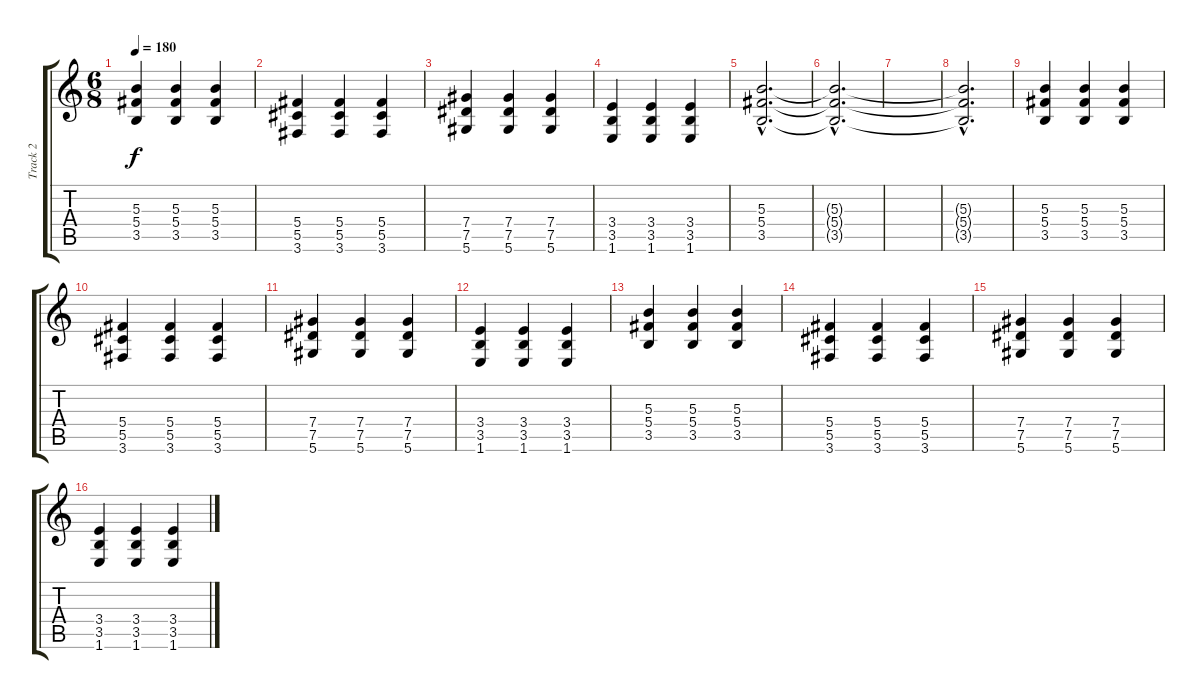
\track ("Track 2" "Track 2") {instrument distortionguitar}
\staff {score tabs}
\tuning (Eb4 Bb3 Gb3 Db3 Ab2 Eb2) {hide}
\ts (6 8)
\tempo 180
\clef g2
\ks c
(5.3 5.4 3.5).4{dy f instrument distortionguitar} (5.3 5.4 3.5).4 (5.3 5.4 3.5).4 |
(5.4 5.5 3.6).4 (5.4 5.5 3.6).4 (5.4 5.5 3.6).4 |
(7.4 7.5 5.6).4 (7.4 7.5 5.6).4 (7.4 7.5 5.6).4 |
(3.4 3.5 1.6).4 (3.4 3.5 1.6).4 (3.4 3.5 1.6).4 |
(5.3{hac} 5.4{hac} 3.5{hac}).2{d} |
(5.3{hac t} 5.4{hac t} 3.5{hac t}).2{d} |
|
(5.3{hac t} 5.4{hac t} 3.5{hac t}).2{d} |
(5.3 5.4 3.5).4{instrument distortionguitar} (5.3 5.4 3.5).4 (5.3 5.4 3.5).4 |
(5.4 5.5 3.6).4 (5.4 5.5 3.6).4 (5.4 5.5 3.6).4 |
(7.4 7.5 5.6).4 (7.4 7.5 5.6).4 (7.4 7.5 5.6).4 |
(3.4 3.5 1.6).4 (3.4 3.5 1.6).4 (3.4 3.5 1.6).4 |
(5.3 5.4 3.5).4{instrument distortionguitar} (5.3 5.4 3.5).4 (5.3 5.4 3.5).4 |
(5.4 5.5 3.6).4 (5.4 5.5 3.6).4 (5.4 5.5 3.6).4 |
(7.4 7.5 5.6).4 (7.4 7.5 5.6).4 (7.4 7.5 5.6).4 |
(3.4 3.5 1.6).4 (3.4 3.5 1.6).4 (3.4 3.5 1.6).4
